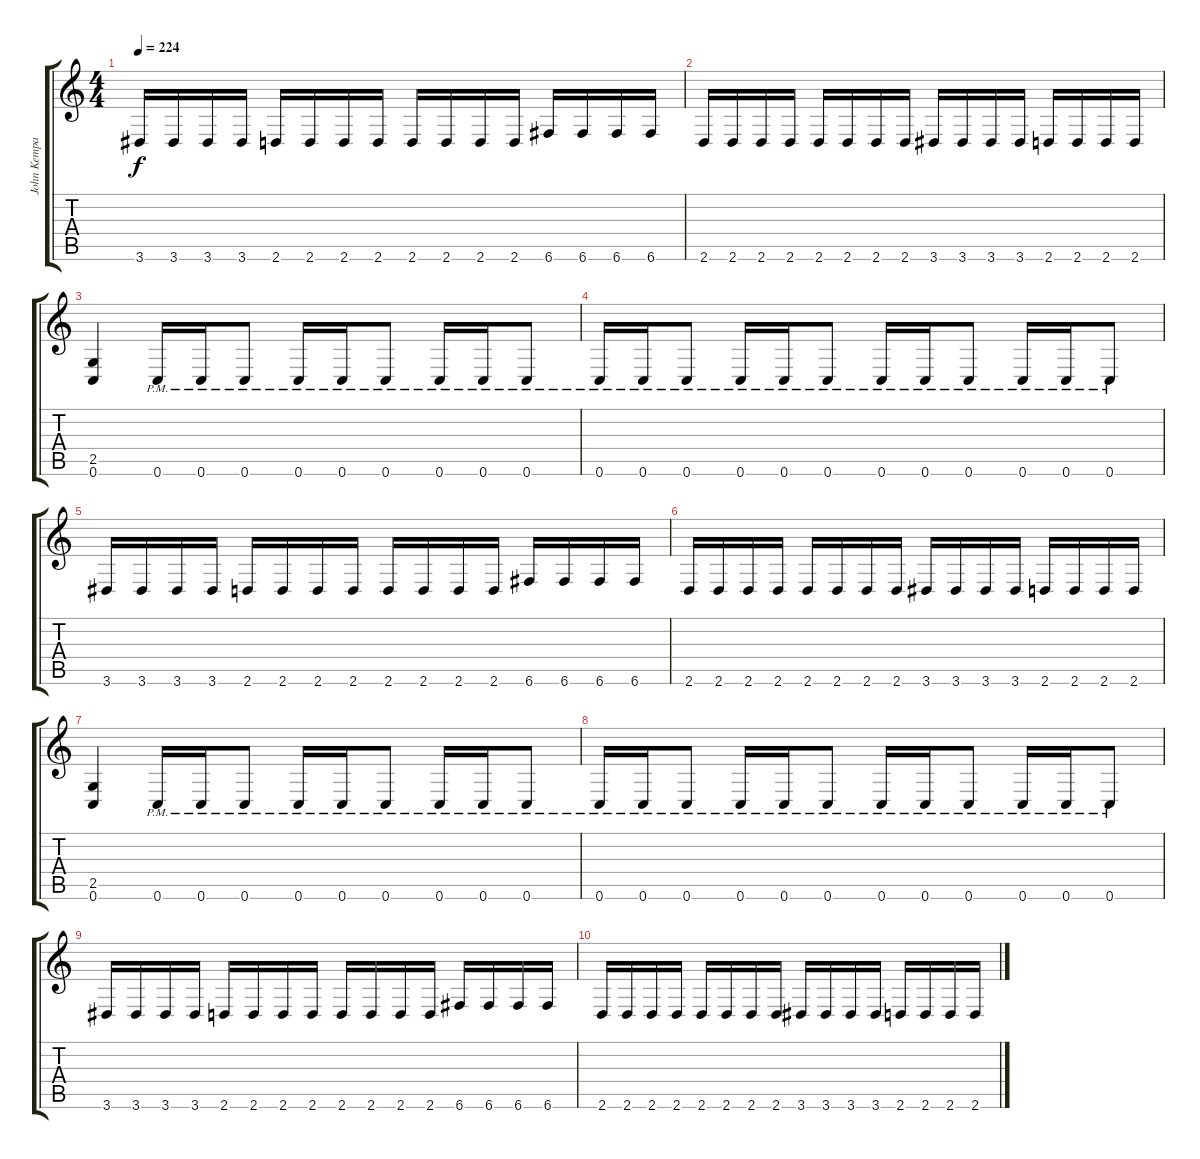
\track ("John Kempainen (Harmonizer)" "John Kempa") {instrument distortionguitar}
\staff {score tabs}
\tuning (C4 G3 Eb3 Bb2 F2 C2) {hide}
\ts (4 4)
\tempo 224
\clef g2
\ks c
3.6.16{dy f} 3.6.16 3.6.16 3.6.16 2.6.16 2.6.16 2.6.16 2.6.16 2.6.16 2.6.16 2.6.16 2.6.16 6.6.16 6.6.16 6.6.16 6.6.16 |
2.6.16 2.6.16 2.6.16 2.6.16 2.6.16 2.6.16 2.6.16 2.6.16 3.6.16 3.6.16 3.6.16 3.6.16 2.6.16 2.6.16 2.6.16 2.6.16 |
(2.5 0.6).4 0.6{pm}.16 0.6{pm}.16 0.6{pm}.8 0.6{pm}.16 0.6{pm}.16 0.6{pm}.8 0.6{pm}.16 0.6{pm}.16 0.6{pm}.8 |
0.6{pm}.16 0.6{pm}.16 0.6{pm}.8 0.6{pm}.16 0.6{pm}.16 0.6{pm}.8 0.6{pm}.16 0.6{pm}.16 0.6{pm}.8 0.6{pm}.16 0.6{pm}.16 0.6{pm}.8 |
3.6.16 3.6.16 3.6.16 3.6.16 2.6.16 2.6.16 2.6.16 2.6.16 2.6.16 2.6.16 2.6.16 2.6.16 6.6.16 6.6.16 6.6.16 6.6.16 |
2.6.16 2.6.16 2.6.16 2.6.16 2.6.16 2.6.16 2.6.16 2.6.16 3.6.16 3.6.16 3.6.16 3.6.16 2.6.16 2.6.16 2.6.16 2.6.16 |
(2.5 0.6).4 0.6{pm}.16 0.6{pm}.16 0.6{pm}.8 0.6{pm}.16 0.6{pm}.16 0.6{pm}.8 0.6{pm}.16 0.6{pm}.16 0.6{pm}.8 |
0.6{pm}.16 0.6{pm}.16 0.6{pm}.8 0.6{pm}.16 0.6{pm}.16 0.6{pm}.8 0.6{pm}.16 0.6{pm}.16 0.6{pm}.8 0.6{pm}.16 0.6{pm}.16 0.6{pm}.8 |
3.6.16 3.6.16 3.6.16 3.6.16 2.6.16 2.6.16 2.6.16 2.6.16 2.6.16 2.6.16 2.6.16 2.6.16 6.6.16 6.6.16 6.6.16 6.6.16 |
2.6.16 2.6.16 2.6.16 2.6.16 2.6.16 2.6.16 2.6.16 2.6.16 3.6.16 3.6.16 3.6.16 3.6.16 2.6.16 2.6.16 2.6.16 2.6.16
